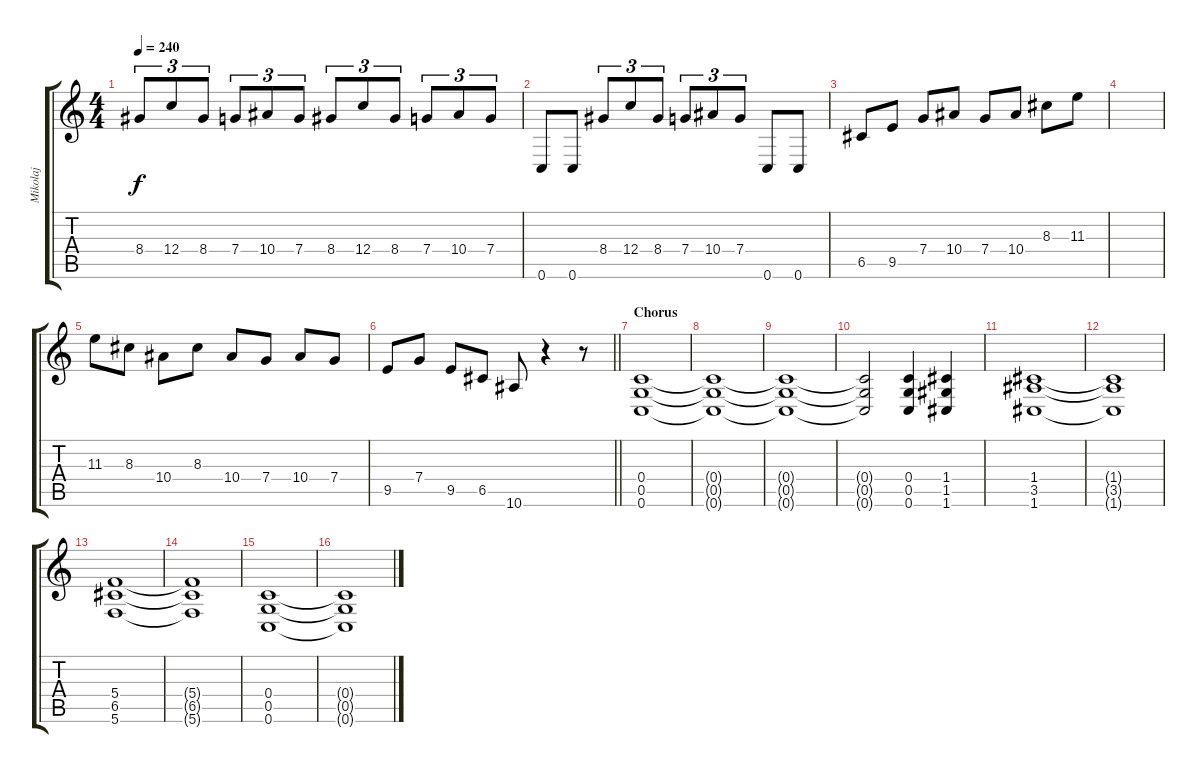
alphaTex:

\track ("Mikolaj" "Mikolaj") {instrument distortionguitar}
\staff {score tabs}
\tuning (D4 A3 F3 C3 G2 C2) {hide}
\ts (4 4)
\tempo 240
\clef g2
\ks c
8.4.8{tu (3 2) dy f} 12.4.8{tu (3 2)} 8.4.8{tu (3 2)} 7.4.8{tu (3 2)} 10.4.8{tu (3 2)} 7.4.8{tu (3 2)} 8.4.8{tu (3 2)} 12.4.8{tu (3 2)} 8.4.8{tu (3 2)} 7.4.8{tu (3 2)} 10.4.8{tu (3 2)} 7.4.8{tu (3 2)} |
0.6.8 0.6.8 8.4.8{tu (3 2)} 12.4.8{tu (3 2)} 8.4.8{tu (3 2)} 7.4.8{tu (3 2)} 10.4.8{tu (3 2)} 7.4.8{tu (3 2)} 0.6.8 0.6.8 |
6.5.8 9.5.8 7.4.8 10.4.8 7.4.8 10.4.8 8.3.8 11.3.8 |
|
11.3.8 8.3.8 10.4.8 8.3.8 10.4.8 7.4.8 10.4.8 7.4.8 |
\barLineRight lightlight
9.5.8 7.4.8 9.5.8 6.5.8 10.6.8 r.4 r.8 |
\section ("" "Chorus")
(0.4 0.5 0.6).1 |
(0.4{t} 0.5{t} 0.6{t}).1 |
(0.4{t} 0.5{t} 0.6{t}).1 |
(0.4{t} 0.5{t} 0.6{t}).2 (0.4 0.5 0.6).4 (1.4 1.5 1.6).4 |
(1.4 3.5 1.6).1 |
(1.4{t} 3.5{t} 1.6{t}).1 |
(5.4 6.5 5.6).1 |
(5.4{t} 6.5{t} 5.6{t}).1 |
(0.4 0.5 0.6).1 |
(0.4{t} 0.5{t} 0.6{t}).1
